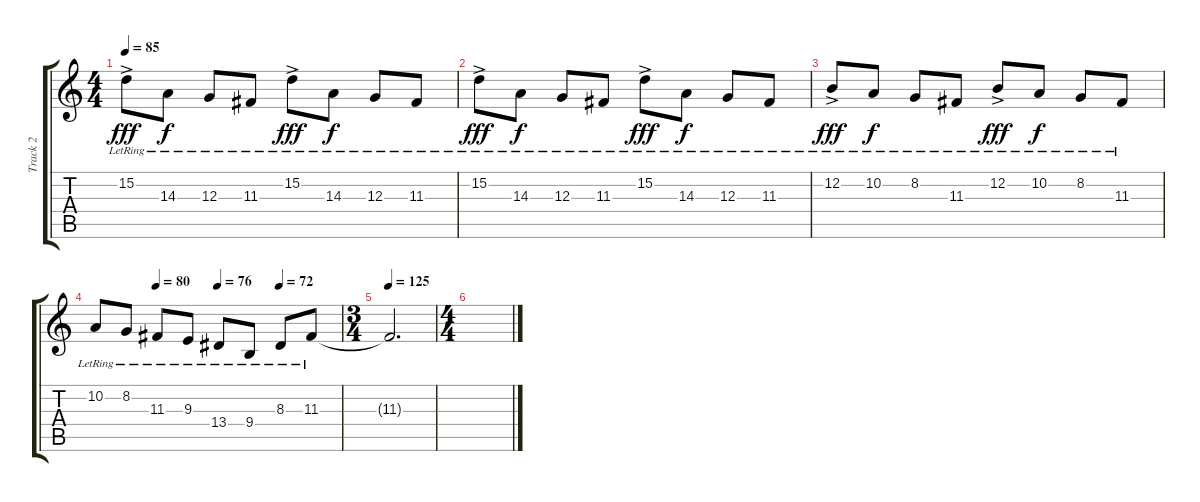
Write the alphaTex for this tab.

\track ("Track 2" "Track 2") {instrument brightacousticpiano}
\staff {score tabs}
\tuning (E4 B3 G3 D3 A2 E2) {hide}
\ts (4 4)
\tempo 85
\clef g2
\ks c
15.2{ac lr}.8{dy fff} 14.3{lr}.8{dy f} 12.3{lr}.8 11.3{lr}.8 15.2{ac lr}.8{dy fff} 14.3{lr}.8{dy f} 12.3{lr}.8 11.3{lr}.8 |
15.2{ac lr}.8{dy fff} 14.3{lr}.8{dy f} 12.3{lr}.8 11.3{lr}.8 15.2{ac lr}.8{dy fff} 14.3{lr}.8{dy f} 12.3{lr}.8 11.3{lr}.8 |
12.2{ac lr}.8{dy fff} 10.2{lr}.8{dy f} 8.2{lr}.8 11.3{lr}.8 12.2{ac lr}.8{dy fff} 10.2{lr}.8{dy f} 8.2{lr}.8 11.3{lr}.8 |
\tempo (80 0.25)
\tempo (76 0.5)
\tempo (72 0.75)
10.2{lr}.8 8.2{lr}.8 11.3{lr}.8 9.3{lr}.8 13.4{lr}.8 9.4{lr}.8 8.3{lr}.8 11.3{lr}.8 |
\ts (3 4)
\tempo 125
11.3{t}.2{d} |
\ts (4 4)
